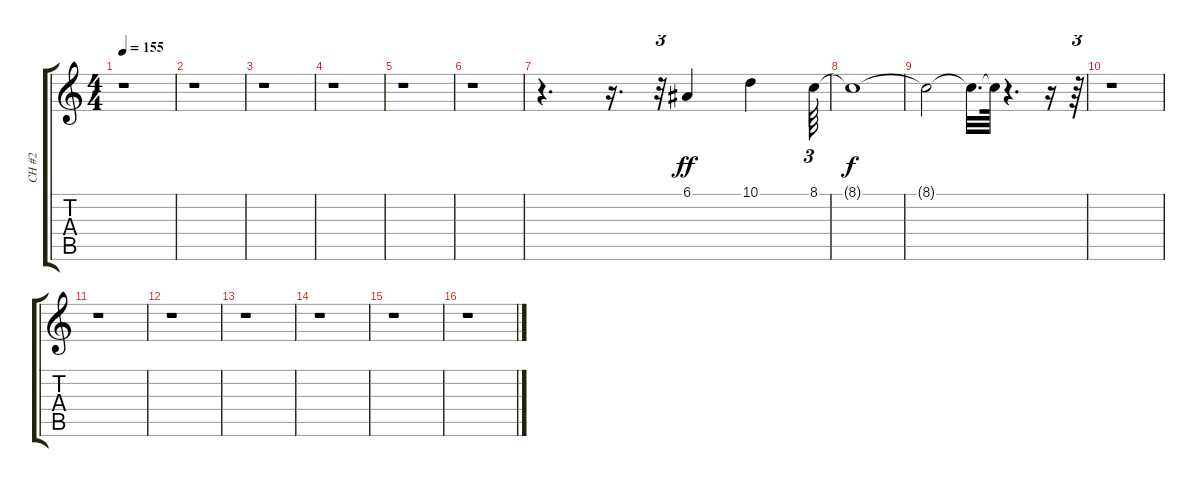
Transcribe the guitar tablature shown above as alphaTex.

\track ("CH #2" "CH #2") {instrument bassoon}
\staff {score tabs}
\tuning (E4 B3 G3 D3 A2 E2) {hide}
\ts (4 4)
\tempo 155
\clef g2
\ks c
r.1{dy ff} |
r.1 |
r.1 |
r.1 |
r.1 |
r.1 |
r.4{d} r.16{d} r.32{tu (3 2)} 6.1.4 10.1.4 8.1.64{tu (3 2)} |
8.1{t}.1{dy f} |
8.1{t}.2 8.1{t}.32{d} 8.1{t}.64 r.4{d} r.16 r.64{tu (3 2)} |
r.1 |
r.1 |
r.1 |
r.1 |
r.1 |
r.1 |
r.1
